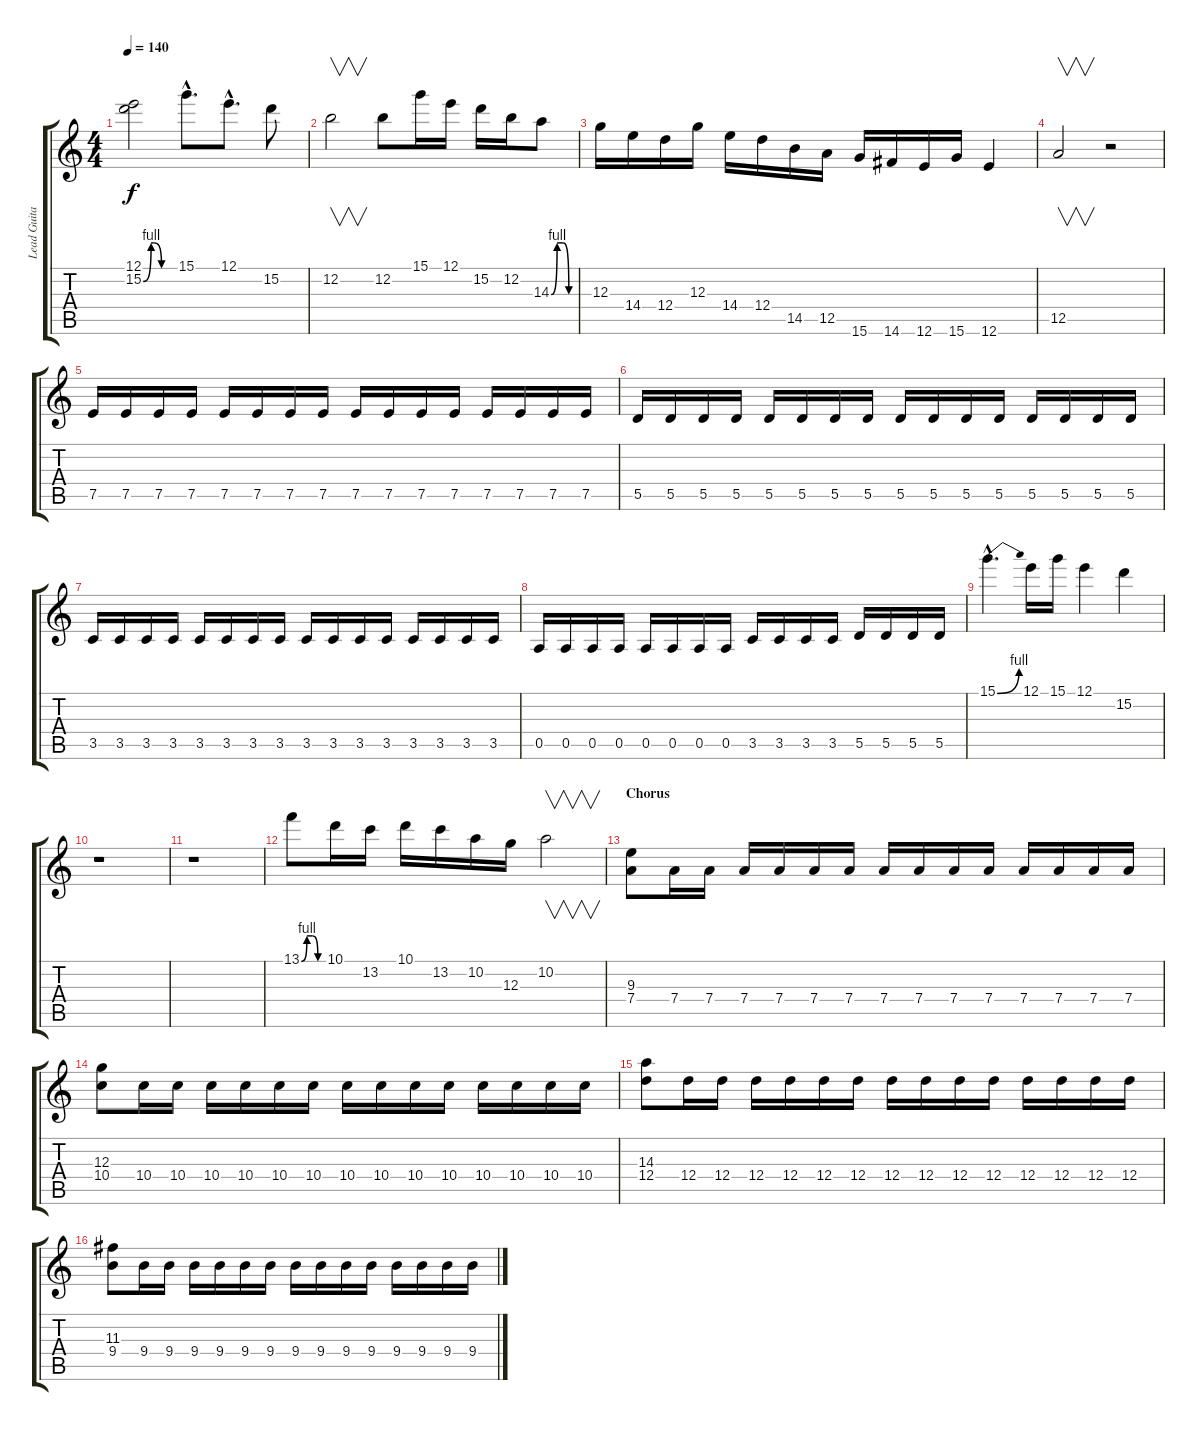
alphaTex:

\track ("Lead Guitar I" "Lead Guita") {instrument distortionguitar}
\staff {score tabs}
\tuning (E4 B3 G3 D3 A2 E2) {hide}
\ts (4 4)
\tempo 140
\clef g2
\ks c
(12.1 15.2{be (custom 0 0 15 4 20 4 35 0 45 0 60 0)}).2{dy f} 15.1{hac}.8{d} 12.1{hac}.8{d} 15.2.8 |
12.2.2{v} 12.2.8 15.1.16 12.1.16 15.2.16 12.2.16 14.3{be (custom 0 0 15 4 30 4 45 0 60 0)}.8 |
12.3.16 14.4.16 12.4.16 12.3.16 14.4.16 12.4.16 14.5.16 12.5.16 15.6.16 14.6.16 12.6.16 15.6.16 12.6.4 |
12.5.2{v instrument guitarharmonics} r.2 |
7.5.16{instrument distortionguitar} 7.5.16 7.5.16 7.5.16 7.5.16 7.5.16 7.5.16 7.5.16 7.5.16 7.5.16 7.5.16 7.5.16 7.5.16 7.5.16 7.5.16 7.5.16 |
5.5.16 5.5.16 5.5.16 5.5.16 5.5.16 5.5.16 5.5.16 5.5.16 5.5.16 5.5.16 5.5.16 5.5.16 5.5.16 5.5.16 5.5.16 5.5.16 |
3.5.16 3.5.16 3.5.16 3.5.16 3.5.16 3.5.16 3.5.16 3.5.16 3.5.16 3.5.16 3.5.16 3.5.16 3.5.16 3.5.16 3.5.16 3.5.16 |
0.5.16 0.5.16 0.5.16 0.5.16 0.5.16 0.5.16 0.5.16 0.5.16 3.5.16 3.5.16 3.5.16 3.5.16 5.5.16 5.5.16 5.5.16 5.5.16 |
15.1{be (bend 0 0 60 4) hac}.4{d} 12.1.16 15.1.16 12.1.4 15.2.4 |
r.1 |
r.1 |
13.1{be (custom 0 0 15 4 30 4 45 0 60 0)}.8 10.1.16 13.2.16 10.1.16 13.2.16 10.2.16 12.3.16 10.2.2{v} |
\section ("" "Chorus")
(9.3 7.4).8 7.4.16 7.4.16 7.4.16 7.4.16 7.4.16 7.4.16 7.4.16 7.4.16 7.4.16 7.4.16 7.4.16 7.4.16 7.4.16 7.4.16 |
(12.3 10.4).8 10.4.16 10.4.16 10.4.16 10.4.16 10.4.16 10.4.16 10.4.16 10.4.16 10.4.16 10.4.16 10.4.16 10.4.16 10.4.16 10.4.16 |
(14.3 12.4).8 12.4.16 12.4.16 12.4.16 12.4.16 12.4.16 12.4.16 12.4.16 12.4.16 12.4.16 12.4.16 12.4.16 12.4.16 12.4.16 12.4.16 |
(11.3 9.4).8 9.4.16 9.4.16 9.4.16 9.4.16 9.4.16 9.4.16 9.4.16 9.4.16 9.4.16 9.4.16 9.4.16 9.4.16 9.4.16 9.4.16
